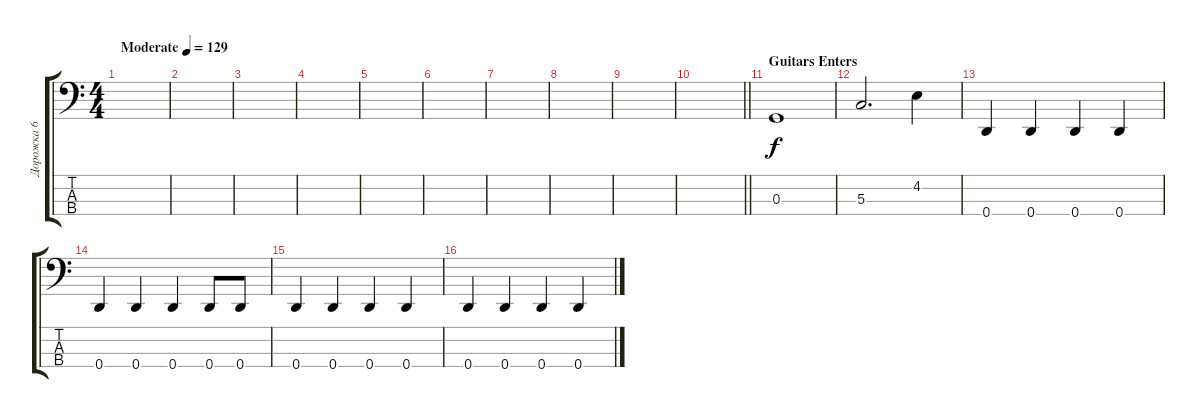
\track ("Дорожка 6" "Дорожка 6") {instrument electricbasspick}
\staff {score tabs}
\tuning (F2 C2 G1 D1) {hide}
\ts (4 4)
\tempo (129 "Moderate")
\clef f4
\ks c
|
|
|
|
|
|
|
|
|
\barLineRight lightlight
|
\section ("" "Guitars Enters")
0.3.1 |
5.3.2{d} 4.2.4 |
0.4.4 0.4.4 0.4.4 0.4.4 |
0.4.4 0.4.4 0.4.4 0.4.8 0.4.8 |
0.4.4 0.4.4 0.4.4 0.4.4 |
0.4.4 0.4.4 0.4.4 0.4.4
